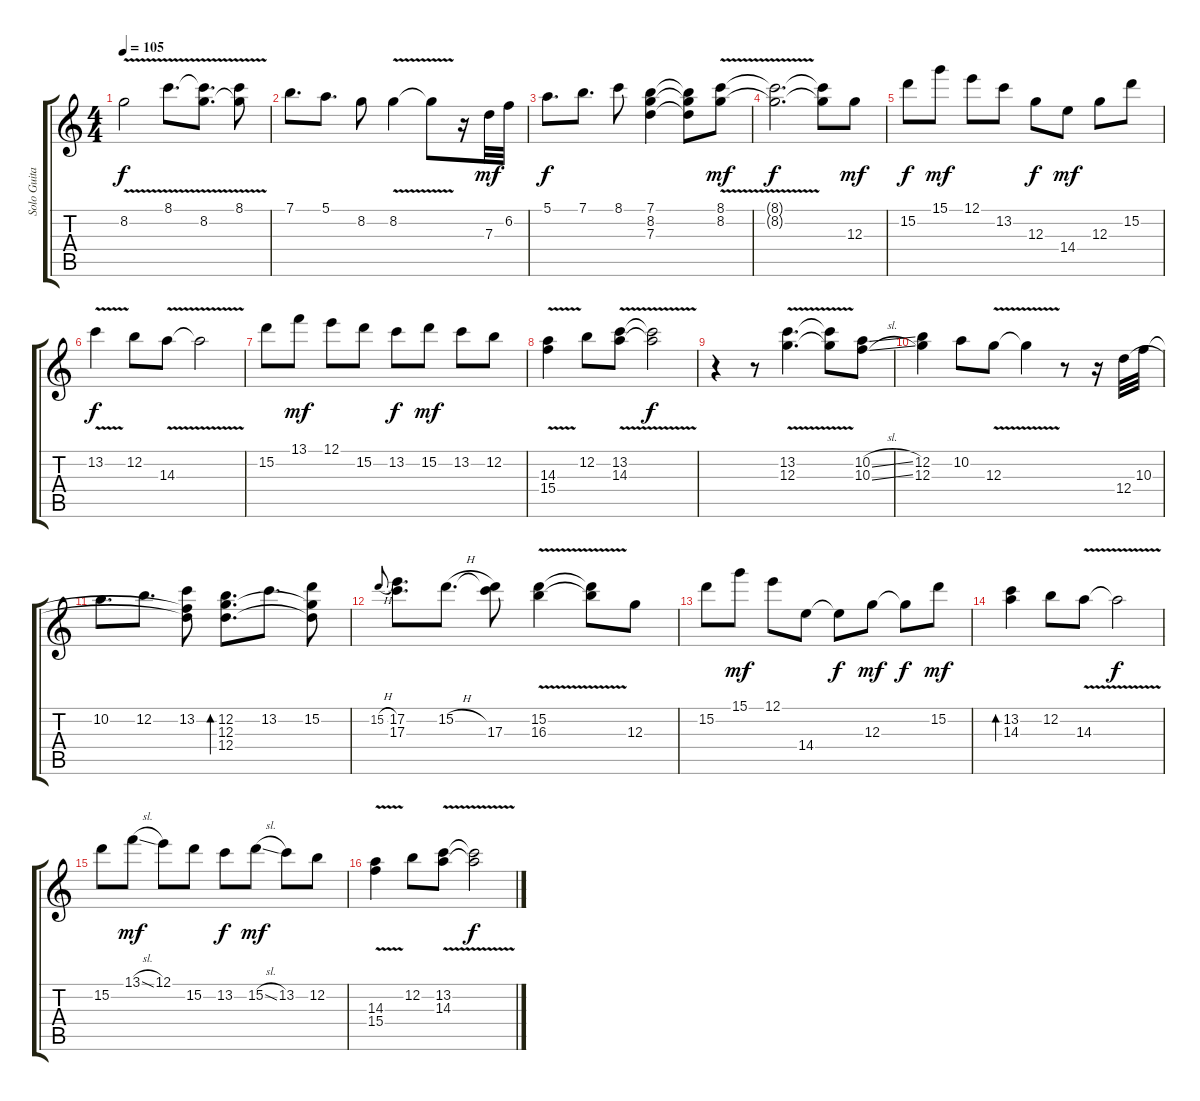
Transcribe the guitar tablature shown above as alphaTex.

\track ("Solo Guitar" "Solo Guita") {instrument electricguitarclean}
\staff {score tabs}
\tuning (E4 B3 G3 D3 A2 E2) {hide}
\ts (4 4)
\tempo 105
\clef g2
\ks c
8.2{v}.2{dy f} 8.1{v}.8{d} (8.1{t} 8.2{v}).8{d} (8.1 8.2{t}).8 |
7.1.8{d} 5.1.8{d} 8.2.8 8.2{v}.4 8.2{t}.8 r.16 7.3.32{dy mf} 6.2.32 |
5.1.8{d dy f} 7.1.8{d} 8.1.8 (7.1 8.2 7.3).4 (7.1{t} 8.2{t} 7.3{t}).8 (8.1{v} 8.2{v}).8{dy mf} |
(8.1{t} 8.2{t}).2{d dy f} (8.1{t} 8.2{t}).8 12.3.8{dy mf} |
15.2.8{dy f} 15.1.8{dy mf} 12.1.8 13.2.8 12.3.8{dy f} 14.4.8{dy mf} 12.3.8 15.2.8 |
13.2{v}.4{dy f} 12.2.8 14.3{v}.8 14.3{t}.2 |
15.2.8 13.1.8{dy mf} 12.1.8 15.2.8 13.2.8{dy f} 15.2.8{dy mf} 13.2.8 12.2.8 |
(14.3{v} 15.4{v}).4 12.2.8 (13.2{v} 14.3{v}).8 (13.2{t} 14.3{t}).2{dy f} |
r.4 r.8 (13.2{v} 12.3{v}).4{d} (13.2{t} 12.3{t}).8 (10.2{sl} 10.3{sl}).8 |
(12.2 12.3).4 10.2.8 12.3{v}.8 12.3{t}.4 r.8 r.16 12.4.32 10.3.32 |
10.2.8{d} 12.2.8{d} (13.2 10.3{t} 12.4{t}).8 (12.2 12.3 12.4).8{d bd 240} 13.2.8{d} (15.2 12.3{t} 12.4{t}).8 |
15.2{h}.8{gr onbeat} (17.2 17.3).8{d} 15.2{h}.8{d} (15.2{t} 17.3).8 (15.2{v} 16.3).4 (15.2{t} 16.3{t}).8 12.3.8 |
15.2.8 15.1.8{dy mf} 12.1.8 14.4.8 14.4{t}.8{dy f} 12.3.8{dy mf} 12.3{t}.8{dy f} 15.2.8{dy mf} |
(13.2 14.3).4{bd 240} 12.2.8 14.3{v}.8 14.3{t}.2{dy f} |
15.2.8 13.1{sl}.8{dy mf} 12.1.8 15.2.8 13.2.8{dy f} 15.2{sl}.8{dy mf} 13.2.8 12.2.8 |
(14.3{v} 15.4{v}).4 12.2.8 (13.2{v} 14.3{v}).8 (13.2{t} 14.3{t}).2{dy f}
